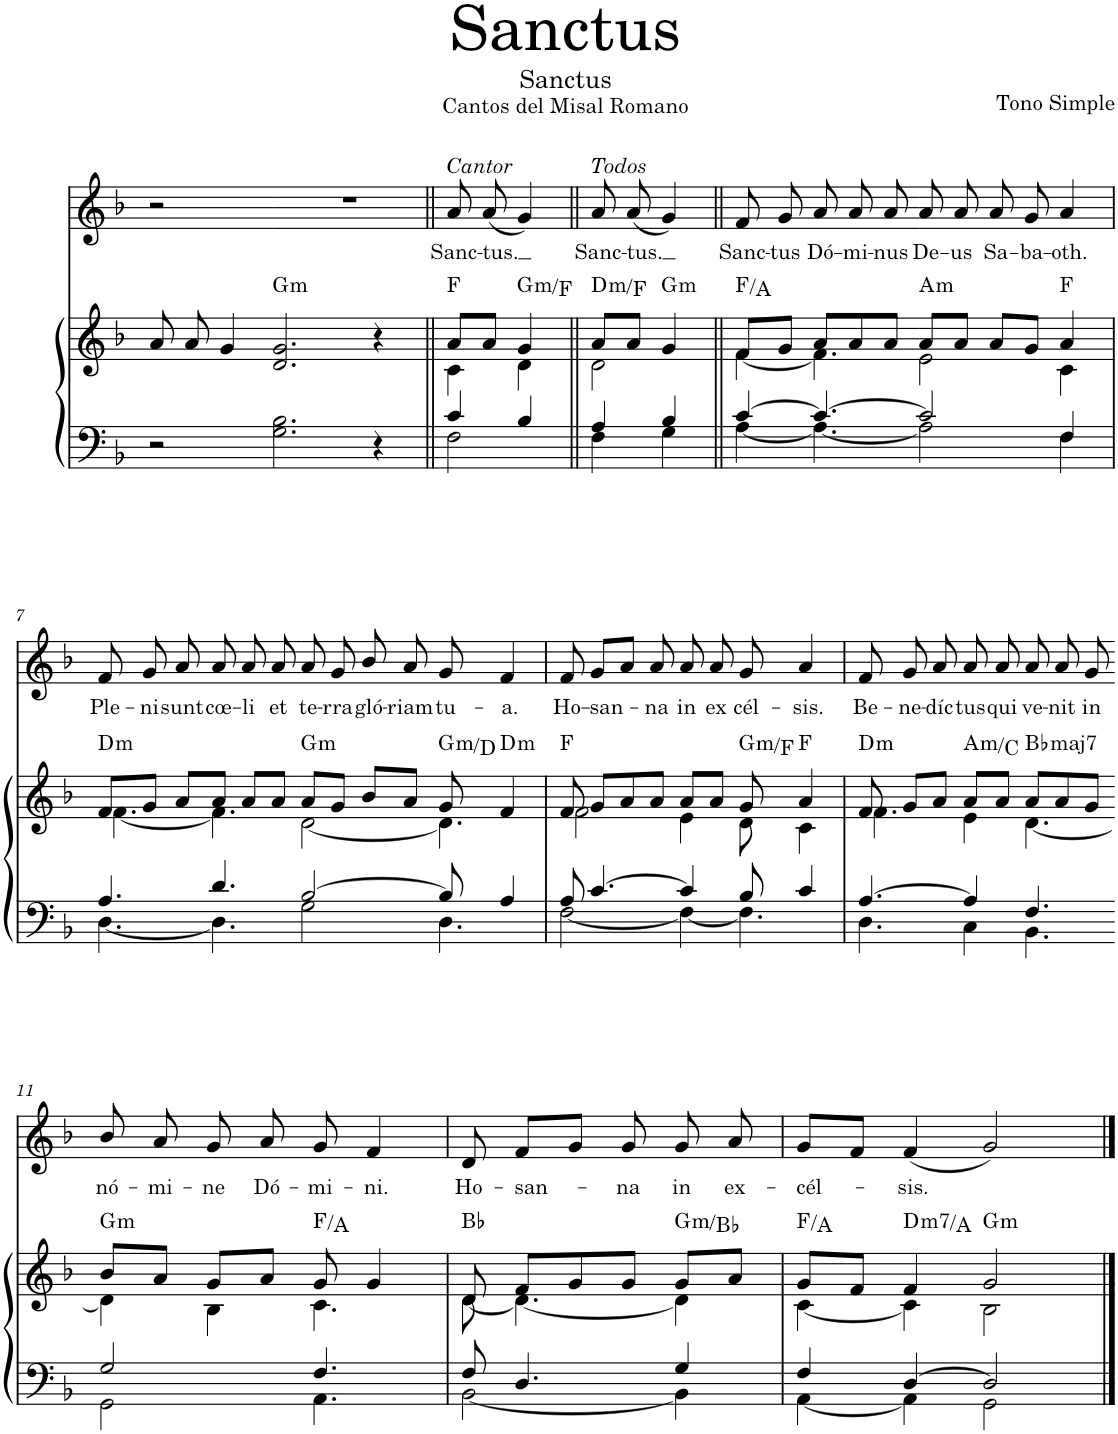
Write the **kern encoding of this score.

**kern	**kern	**harte	**kern	**text
*part2	*part2	*part2	*part1	*part1
*staff3	*staff2	*	*staff1	*staff1
*I"Órgano	*	*	*I"Mujeres	*
*clefF4	*clefG2	*	*clefG2	*
*k[b-]	*k[b-]	*	*k[b-]	*
*M4/4	*M4/4	*	*M4/4	*
=1	=1	=1	=1	=1
2r	8a/	.	2r	.
.	8a/	.	.	.
.	4g/	.	.	.
=2-	=2-	=2-	=2-	=2-
!	!	!LO:H:kt=m	!	!
2.G\ 2.B-\	2.d/ 2.g/	G:min	1r	.
4r	4r	.	.	.
=3||	=3||	=3||	=3||	=3||
*^	*^	*	*	*
!	!	!	!	!	!LO:TX:a:i:t=Cantor	!
!	!	!	!	!	!	!LO:LY:b
4c/	2F\	8a/L	4c\	F:maj	8a/	Sanc-
!	!	!	!	!	!	!LO:LY:b
.	.	8a/J	.	.	(8a/	-tus.
!	!	!	!	!LO:H:kt=m	!	!
4B-/	.	4g/	4d\	G:min/b7	4g/)	.
=4||	=4||	=4||	=4||	=4||	=4||	=4||
!	!	!	!	!	!LO:TX:a:i:t=Todos	!
!	!	!	!	!LO:H:kt=m	!	!LO:LY:b
4A/	4F\	8a/L	2d\	D:min/b3	8a/	Sanc-
!	!	!	!	!	!	!LO:LY:b
.	.	8a/J	.	.	(8a/	-tus.
!	!	!	!	!LO:H:kt=m	!	!
4B-/	4G\	4g/	.	G:min	4g/)	.
=5||	=5||	=5||	=5||	=5||	=5||	=5||
!	!	!	!	!	!	!LO:LY:b
[4c/	[4A\	8f/L	[4f\	F:maj/3	8f/	Sanc-
!	!	!	!	!	!	!LO:LY:b
.	.	8g/J	.	.	8g/	-tus
!	!	!	!	!	!	!LO:LY:b
4.c/_	4.A\_	8a/L	4.f\]	.	8a/	Dó-
!	!	!	!	!	!	!LO:LY:b
.	.	8a/	.	.	8a/	-mi-
!	!	!	!	!	!	!LO:LY:b
.	.	8a/J	.	.	8a/	-nus
=6-	=6-	=6-	=6-	=6-	=6-	=6-
!	!	!	!	!LO:H:kt=m	!	!LO:LY:b
2c/]	2A\]	8a/L	2e\	A:min	8a/	De-
!	!	!	!	!	!	!LO:LY:b
.	.	8a/J	.	.	8a/	-us
!	!	!	!	!	!	!LO:LY:b
.	.	8a/L	.	.	8a/	Sa-
!	!	!	!	!	!	!LO:LY:b
.	.	8g/J	.	.	8g/	-ba-
!	!	!	!	!	!	!LO:LY:b
4F/	4F\	4a/	4c\	F:maj	4a/	-oth.
!!LO:LB:g=z
=7	=7	=7	=7	=7	=7	=7
!	!	!	!	!LO:H:kt=m	!	!LO:LY:b
4.A/	[4.D\	8f/L	[4.f\	D:min	8f/	Ple-
!	!	!	!	!	!	!LO:LY:b
.	.	8g/J	.	.	8g/	-ni
!	!	!	!	!	!	!LO:LY:b
.	.	8a/L	.	.	8a/	sunt
!	!	!	!	!	!	!LO:LY:b
4.d/	4.D\]	8a/J	4.f\]	.	8a/	cœ-
!	!	!	!	!	!	!LO:LY:b
.	.	8a/L	.	.	8a/	-li
!	!	!	!	!	!	!LO:LY:b
.	.	8a/J	.	.	8a/	et
=8-	=8-	=8-	=8-	=8-	=8-	=8-
!	!	!	!	!LO:H:kt=m	!	!LO:LY:b
[2B-/	2G\	8a/L	[2d\	G:min	8a/	te-
!	!	!	!	!	!	!LO:LY:b
.	.	8g/J	.	.	8g/	-rra
!	!	!	!	!	!	!LO:LY:b
.	.	8b-/L	.	.	8b-/	gló-
!	!	!	!	!	!	!LO:LY:b
.	.	8a/J	.	.	8a/	-riam
!	!	!	!	!LO:H:kt=m	!	!LO:LY:b
8B-/]	4.D\	8g/	4.d\]	G:min/5	8g/	tu-
!	!	!	!	!LO:H:kt=m	!	!LO:LY:b
4A/	.	4f/	.	D:min	4f/	-a.
=9	=9	=9	=9	=9	=9	=9
!	!	!	!	!	!	!LO:LY:b
8A/	[2F\	8f/	2f\	F:maj	8f/	Ho-
!	!	!	!	!	!	!LO:LY:b
[4.c/	.	8g/L	.	.	8g/L	-san-
.	.	8a/	.	.	8a/J	.
!	!	!	!	!	!	!LO:LY:b
.	.	8a/J	.	.	8a/	-na
!	!	!	!	!	!	!LO:LY:b
4c/]	4F\_	8a/L	4e\	.	8a/	in
!	!	!	!	!	!	!LO:LY:b
.	.	8a/J	.	.	8a/	ex
!	!	!	!	!LO:H:kt=m	!	!LO:LY:b
8B-/L	4F\_	8g/	8d\	G:min/b7	8g/	-cél-
!	!	!	!	!	!	!LO:LY:b
[8c/J	.	[8a/	[8c\	F:maj	[8a/	-sis.
=10	=10	=10	=10	=10	=10	=10
!	!	!	!	!LO:H:kt=m	!	!LO:LY:b
[4.A/	4.D\	8f/	4.f\	D:min	8f/	Be-
.	.	8a/]	.	.	8a/]	.
!	!	!	!	!	!	!LO:LY:b
.	.	8g/L	.	.	8g/	-ne-
!	!	!	!	!LO:H:kt=m	!	!LO:LY:b
8c/]	8F\]	8a/J	8c\]	A:min/b3	8a/	-díc
!	!	!	!	!	!	!LO:LY:b
4A/]	4C\	8a/L	4e\	.	8a/	-tus
!	!	!	!	!LO:H:kt=maj7	!	!LO:LY:b
.	.	8a/J	.	Bb:maj7	8a/	qui
!	!	!	!	!	!	!LO:LY:b
4.F/	4.BB-\	8a/L	[4.d\	.	8a/	ve-
!	!	!	!	!	!	!LO:LY:b
.	.	8a/	.	.	8a/	-nit
!	!	!	!	!	!	!LO:LY:b
.	.	8g/J	.	.	8g/	in
!!LO:LB:g=z
=11-	=11-	=11-	=11-	=11-	=11-	=11-
!	!	!	!	!LO:H:kt=m	!	!LO:LY:b
2G/	2GG\	8b-/L	4d\]	G:min	8b-/	nó-
!	!	!	!	!	!	!LO:LY:b
.	.	8a/J	.	.	8a/	-mi-
!	!	!	!	!	!	!LO:LY:b
.	.	8g/L	4B-\	.	8g/	-ne
!	!	!	!	!	!	!LO:LY:b
.	.	8a/J	.	.	8a/	Dó-
!	!	!	!	!	!	!LO:LY:b
4.F/	4.AA\	8g/	4.c\	F:maj/3	8g/	-mi-
!	!	!	!	!	!	!LO:LY:b
.	.	4g/	.	.	4f/	-ni.
=12	=12	=12	=12	=12	=12	=12
!	!	!	!	!	!	!LO:LY:b
8F/	[2BB-\	8d/	[8d\	Bb:maj	8d/	Ho-
!	!	!	!	!	!	!LO:LY:b
4.D/	.	8f/L	4.d\_	.	8f/L	-san-
.	.	8g/	.	.	8g/J	.
!	!	!	!	!	!	!LO:LY:b
.	.	8g/J	.	.	8g/	-na
!	!	!	!	!LO:H:kt=m	!	!LO:LY:b
4G/	4BB-\]	8g/L	4d\]	G:min/b3	8g/	in
!	!	!	!	!	!	!LO:LY:b
.	.	8a/J	.	.	8a/	ex-
=13	=13	=13	=13	=13	=13	=13
!	!	!	!	!	!	!LO:LY:b
4F/	[4AA\	8g/L	[4c\	F:maj/3	8g/L	-cél-
.	.	8f/J	.	.	8f/J	.
!	!	!	!	!LO:H:kt=m7	!	!LO:LY:b
[4D/	4AA\]	4f/	4c\]	D:min7/5	(4f/	-sis.
!	!	!	!	!LO:H:kt=m	!	!
2D/]	2GG\	2g/	2B-\	G:min	2g/)	.
*v	*v	*	*	*	*	*
*	*v	*v	*	*	*
==	==	==	==	==
*-	*-	*-	*-	*-
